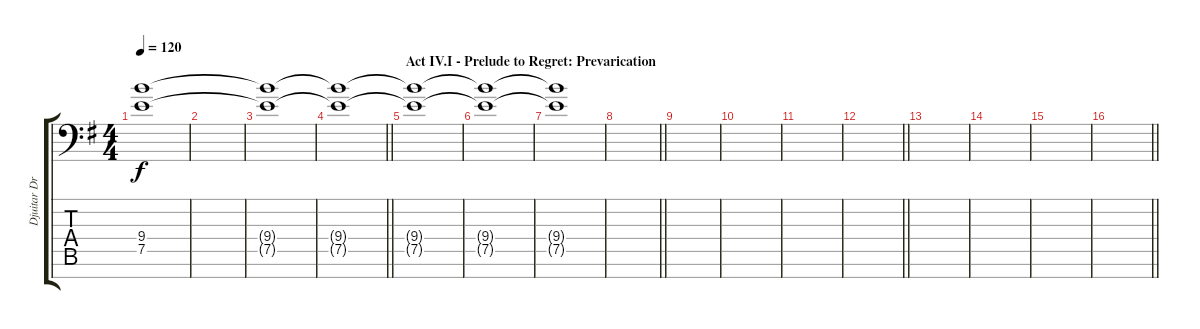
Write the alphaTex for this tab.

\track ("Djuitar Dropped A" "Djuitar Dr") {instrument distortionguitar}
\staff {score tabs}
\tuning (E4 B3 G3 D3 A2 E2 A1) {hide}
\ts (4 4)
\section ("" "")
\tempo 120
\clef f4
\ks eminor
(9.4{t} 7.5{t}).1{dy f} |
|
(9.4{t} 7.5{t}).1{volume 0} |
\barLineRight lightlight
(9.4{t} 7.5{t}).1 |
\section ("" "Act IV.I - Prelude to Regret: Prevarication")
(9.4{t} 7.5{t}).1 |
(9.4{t} 7.5{t}).1 |
(9.4{t} 7.5{t}).1 |
\barLineRight lightlight
|
|
|
|
\barLineRight lightlight
|
|
|
|
\barLineRight lightlight
